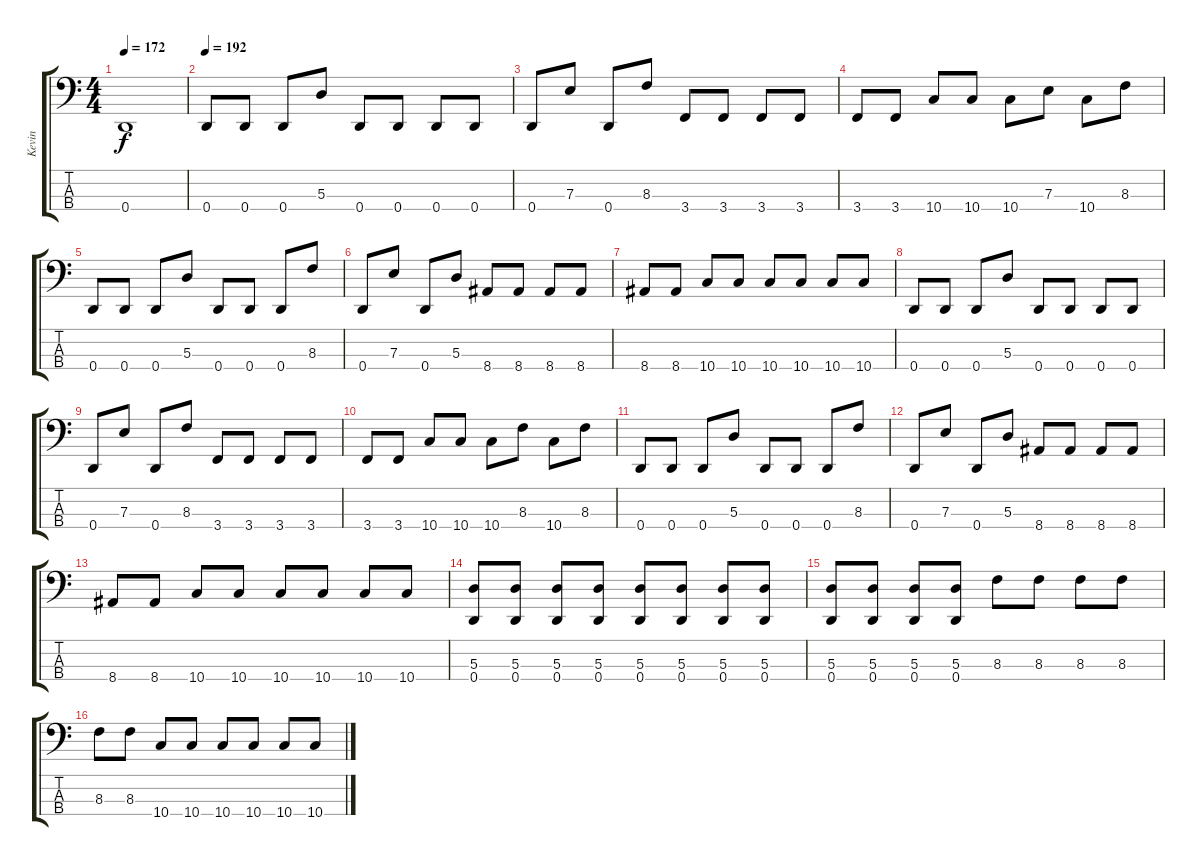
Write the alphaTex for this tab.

\track ("Kevin" "Kevin") {instrument electricbasspick}
\staff {score tabs}
\tuning (G2 D2 A1 D1) {hide}
\ts (4 4)
\tempo 172
\clef f4
\ks c
0.4{t}.1{dy f} |
\tempo 192
0.4.8 0.4.8 0.4.8 5.3.8 0.4.8 0.4.8 0.4.8 0.4.8 |
0.4.8 7.3.8 0.4.8 8.3.8 3.4.8 3.4.8 3.4.8 3.4.8 |
3.4.8 3.4.8 10.4.8 10.4.8 10.4.8 7.3.8 10.4.8 8.3.8 |
0.4.8 0.4.8 0.4.8 5.3.8 0.4.8 0.4.8 0.4.8 8.3.8 |
0.4.8 7.3.8 0.4.8 5.3.8 8.4.8 8.4.8 8.4.8 8.4.8 |
8.4.8 8.4.8 10.4.8 10.4.8 10.4.8 10.4.8 10.4.8 10.4.8 |
0.4.8 0.4.8 0.4.8 5.3.8 0.4.8 0.4.8 0.4.8 0.4.8 |
0.4.8 7.3.8 0.4.8 8.3.8 3.4.8 3.4.8 3.4.8 3.4.8 |
3.4.8 3.4.8 10.4.8 10.4.8 10.4.8 8.3.8 10.4.8 8.3.8 |
0.4.8 0.4.8 0.4.8 5.3.8 0.4.8 0.4.8 0.4.8 8.3.8 |
0.4.8 7.3.8 0.4.8 5.3.8 8.4.8 8.4.8 8.4.8 8.4.8 |
8.4.8 8.4.8 10.4.8 10.4.8 10.4.8 10.4.8 10.4.8 10.4.8 |
(5.3 0.4).8 (5.3 0.4).8 (5.3 0.4).8 (5.3 0.4).8 (5.3 0.4).8 (5.3 0.4).8 (5.3 0.4).8 (5.3 0.4).8 |
(5.3 0.4).8 (5.3 0.4).8 (5.3 0.4).8 (5.3 0.4).8 8.3.8 8.3.8 8.3.8 8.3.8 |
8.3.8 8.3.8 10.4.8 10.4.8 10.4.8 10.4.8 10.4.8 10.4.8
